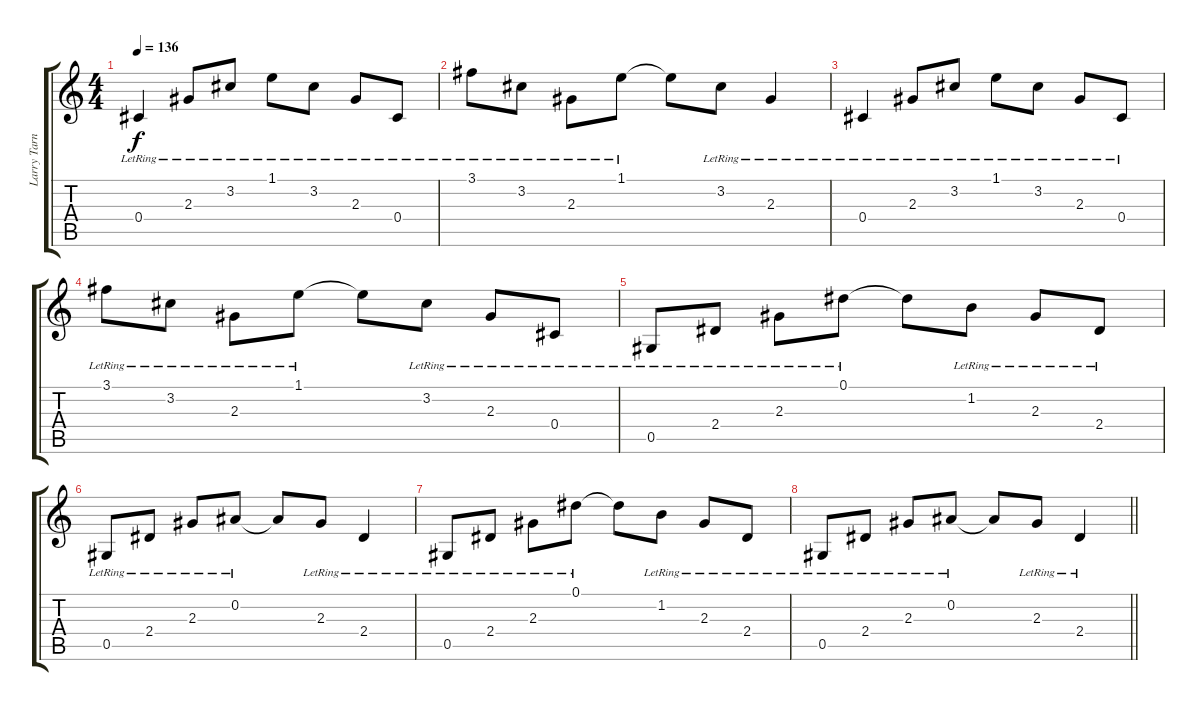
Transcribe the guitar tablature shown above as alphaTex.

\track ("Larry Tarnowski" "Larry Tarn") {instrument electricguitarclean}
\staff {score tabs}
\tuning (Eb4 Bb3 Gb3 Db3 Ab2 Eb2) {hide}
\ts (4 4)
\tempo 136
\clef g2
\ks c
0.4{lr}.4{dy f} 2.3{lr}.8 3.2{lr}.8 1.1{lr}.8 3.2{lr}.8 2.3{lr}.8 0.4{lr}.8 |
3.1{lr}.8 3.2{lr}.8 2.3{lr}.8 1.1{lr}.8 1.1{t}.8 3.2{lr}.8 2.3{lr}.4 |
0.4{lr}.4 2.3{lr}.8 3.2{lr}.8 1.1{lr}.8 3.2{lr}.8 2.3{lr}.8 0.4{lr}.8 |
3.1{lr}.8 3.2{lr}.8 2.3{lr}.8 1.1{lr}.8 1.1{t}.8 3.2{lr}.8 2.3{lr}.8 0.4{lr}.8 |
0.5{lr}.8 2.4{lr}.8 2.3{lr}.8 0.1{lr}.8 0.1{t}.8 1.2{lr}.8 2.3{lr}.8 2.4{lr}.8 |
0.5{lr}.8 2.4{lr}.8 2.3{lr}.8 0.2{lr}.8 0.2{t}.8 2.3{lr}.8 2.4{lr}.4 |
0.5{lr}.8 2.4{lr}.8 2.3{lr}.8 0.1{lr}.8 0.1{t}.8 1.2{lr}.8 2.3{lr}.8 2.4{lr}.8 |
\barLineRight lightlight
0.5{lr}.8 2.4{lr}.8 2.3{lr}.8 0.2{lr}.8 0.2{t}.8 2.3{lr}.8 2.4{lr}.4
